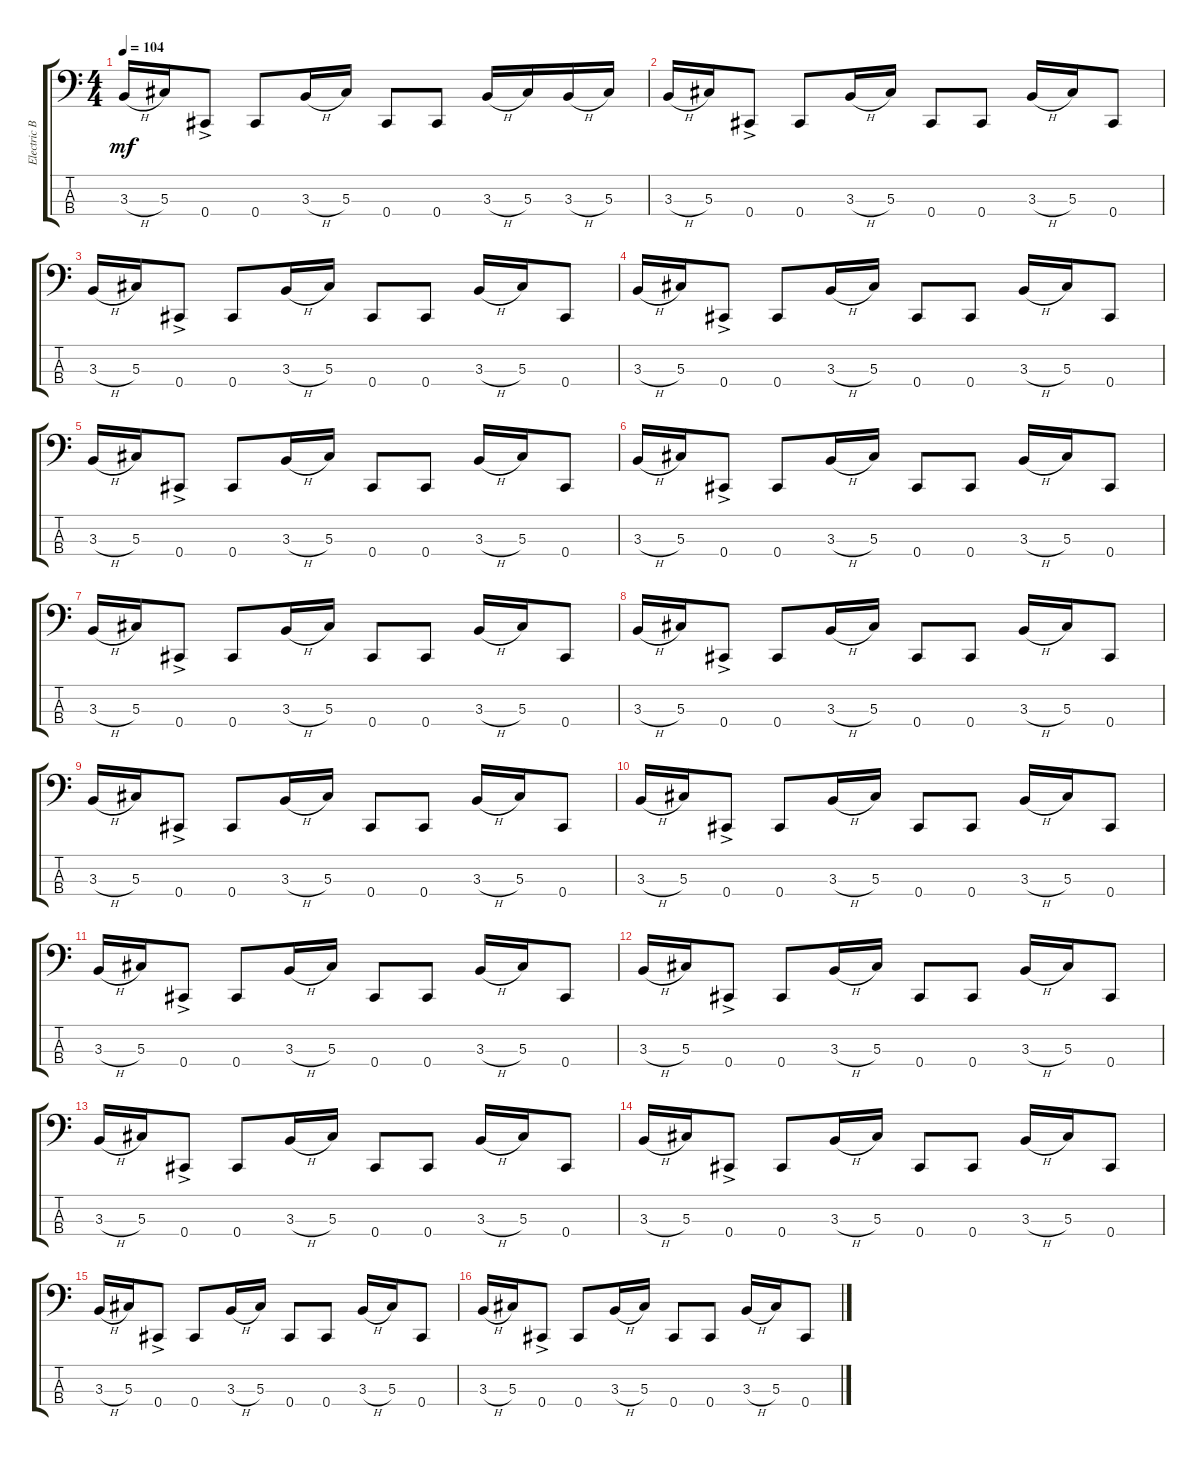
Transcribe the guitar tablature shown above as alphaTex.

\track ("Electric Bass" "Electric B") {instrument electricbassfinger}
\staff {score tabs}
\tuning (Gb2 Db2 Ab1 Db1) {hide}
\ts (4 4)
\tempo 104
\clef f4
\ks c
3.3{h}.16{dy mf} 5.3.16 0.4{ac}.8 0.4.8 3.3{h}.16 5.3.16 0.4.8 0.4.8 3.3{h}.16 5.3.16 3.3{h}.16 5.3.16 |
3.3{h}.16 5.3.16 0.4{ac}.8 0.4.8 3.3{h}.16 5.3.16 0.4.8 0.4.8 3.3{h}.16 5.3.16 0.4.8 |
3.3{h}.16 5.3.16 0.4{ac}.8 0.4.8 3.3{h}.16 5.3.16 0.4.8 0.4.8 3.3{h}.16 5.3.16 0.4.8 |
3.3{h}.16 5.3.16 0.4{ac}.8 0.4.8 3.3{h}.16 5.3.16 0.4.8 0.4.8 3.3{h}.16 5.3.16 0.4.8 |
3.3{h}.16 5.3.16 0.4{ac}.8 0.4.8 3.3{h}.16 5.3.16 0.4.8 0.4.8 3.3{h}.16 5.3.16 0.4.8 |
3.3{h}.16 5.3.16 0.4{ac}.8 0.4.8 3.3{h}.16 5.3.16 0.4.8 0.4.8 3.3{h}.16 5.3.16 0.4.8 |
3.3{h}.16 5.3.16 0.4{ac}.8 0.4.8 3.3{h}.16 5.3.16 0.4.8 0.4.8 3.3{h}.16 5.3.16 0.4.8 |
3.3{h}.16 5.3.16 0.4{ac}.8 0.4.8 3.3{h}.16 5.3.16 0.4.8 0.4.8 3.3{h}.16 5.3.16 0.4.8 |
3.3{h}.16 5.3.16 0.4{ac}.8 0.4.8 3.3{h}.16 5.3.16 0.4.8 0.4.8 3.3{h}.16 5.3.16 0.4.8 |
3.3{h}.16 5.3.16 0.4{ac}.8 0.4.8 3.3{h}.16 5.3.16 0.4.8 0.4.8 3.3{h}.16 5.3.16 0.4.8 |
3.3{h}.16 5.3.16 0.4{ac}.8 0.4.8 3.3{h}.16 5.3.16 0.4.8 0.4.8 3.3{h}.16 5.3.16 0.4.8 |
3.3{h}.16 5.3.16 0.4{ac}.8 0.4.8 3.3{h}.16 5.3.16 0.4.8 0.4.8 3.3{h}.16 5.3.16 0.4.8 |
3.3{h}.16 5.3.16 0.4{ac}.8 0.4.8 3.3{h}.16 5.3.16 0.4.8 0.4.8 3.3{h}.16 5.3.16 0.4.8 |
3.3{h}.16 5.3.16 0.4{ac}.8 0.4.8 3.3{h}.16 5.3.16 0.4.8 0.4.8 3.3{h}.16 5.3.16 0.4.8 |
3.3{h}.16 5.3.16 0.4{ac}.8 0.4.8 3.3{h}.16 5.3.16 0.4.8 0.4.8 3.3{h}.16 5.3.16 0.4.8 |
3.3{h}.16 5.3.16 0.4{ac}.8 0.4.8 3.3{h}.16 5.3.16 0.4.8 0.4.8 3.3{h}.16 5.3.16 0.4.8
